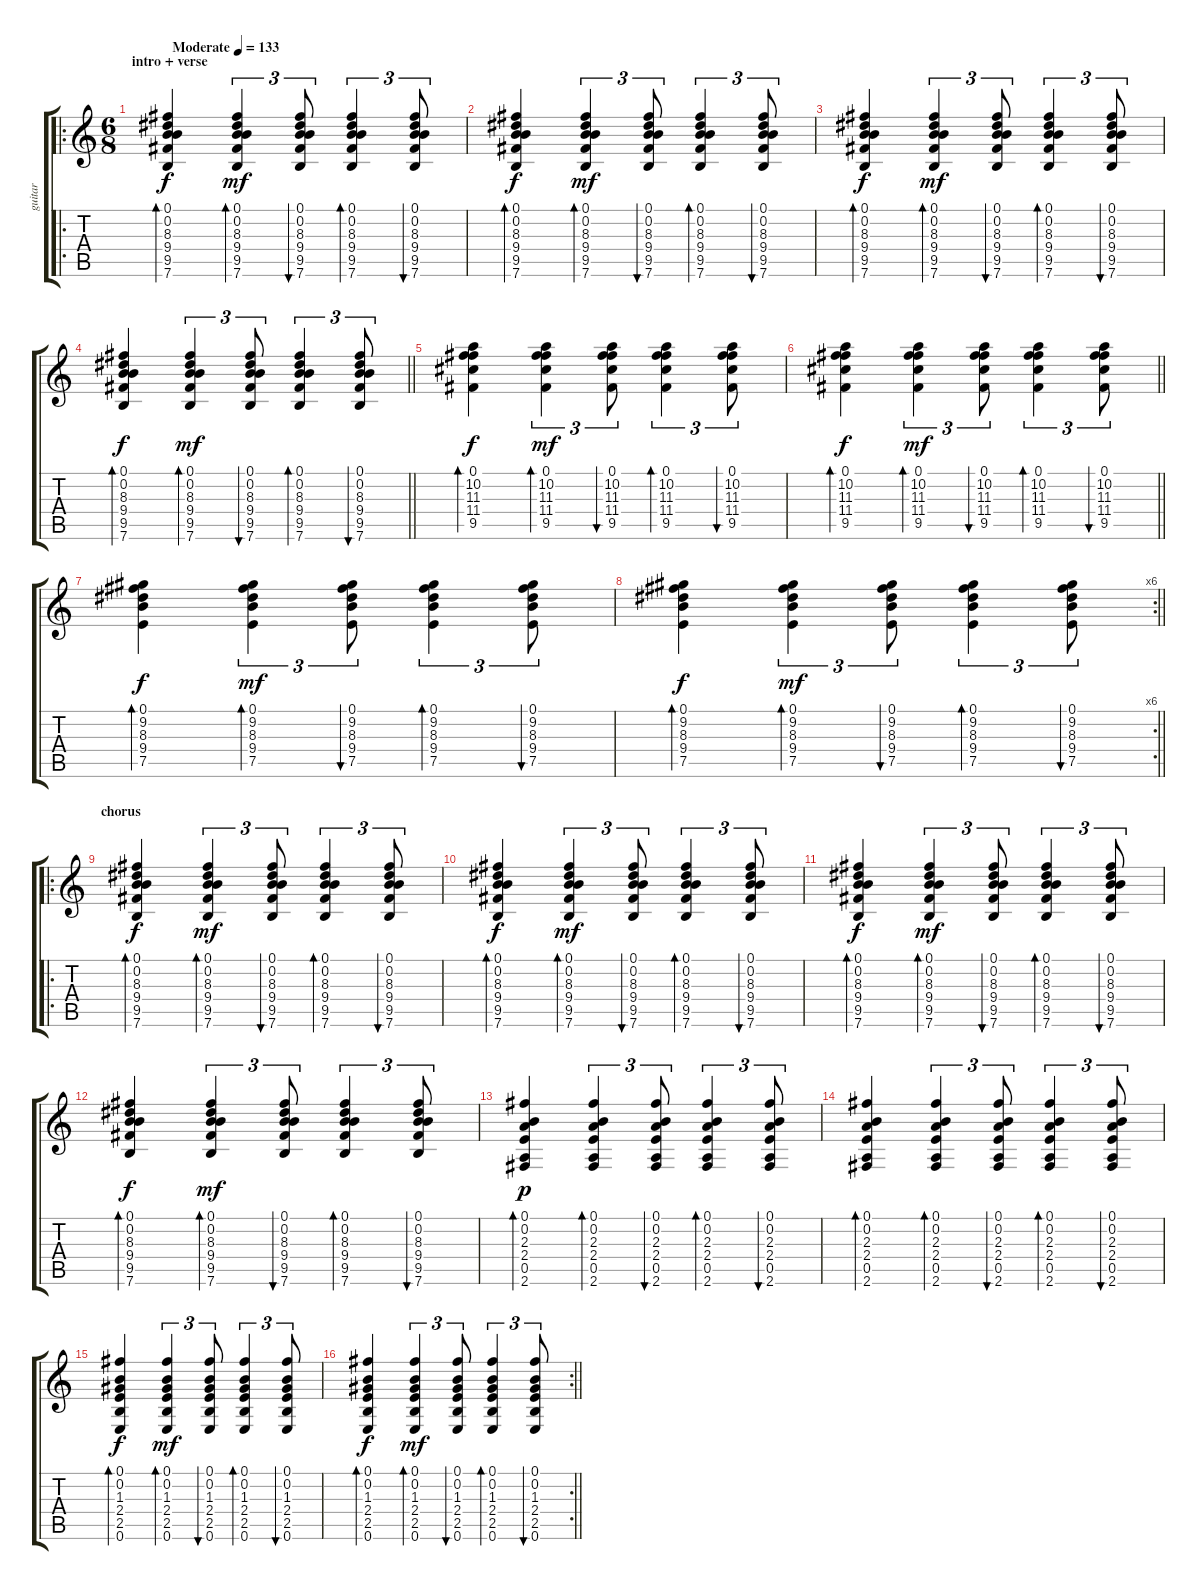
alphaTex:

\track ("guitar" "guitar") {instrument acousticguitarsteel}
\staff {score tabs}
\tuning (Gb4 B3 G3 D3 A2 E2) {hide}
\ro
\ts (6 8)
\section ("" "intro + verse")
\tempo (133 "Moderate")
\clef g2
\ks c
(0.1 0.2 8.3 9.4 9.5 7.6).4{bd 30 dy f instrument acousticguitarsteel} (0.1 0.2 8.3 9.4 9.5 7.6).4{tu (3 2) bd 30 dy mf} (0.1 0.2 8.3 9.4 9.5 7.6).8{tu (3 2) bu 30} (0.1 0.2 8.3 9.4 9.5 7.6).4{tu (3 2) bd 30} (0.1 0.2 8.3 9.4 9.5 7.6).8{tu (3 2) bu 30} |
(0.1 0.2 8.3 9.4 9.5 7.6).4{bd 30 dy f} (0.1 0.2 8.3 9.4 9.5 7.6).4{tu (3 2) bd 30 dy mf} (0.1 0.2 8.3 9.4 9.5 7.6).8{tu (3 2) bu 30} (0.1 0.2 8.3 9.4 9.5 7.6).4{tu (3 2) bd 30} (0.1 0.2 8.3 9.4 9.5 7.6).8{tu (3 2) bu 30} |
(0.1 0.2 8.3 9.4 9.5 7.6).4{bd 30 dy f} (0.1 0.2 8.3 9.4 9.5 7.6).4{tu (3 2) bd 30 dy mf} (0.1 0.2 8.3 9.4 9.5 7.6).8{tu (3 2) bu 30} (0.1 0.2 8.3 9.4 9.5 7.6).4{tu (3 2) bd 30} (0.1 0.2 8.3 9.4 9.5 7.6).8{tu (3 2) bu 30} |
\barLineRight lightlight
(0.1 0.2 8.3 9.4 9.5 7.6).4{bd 30 dy f} (0.1 0.2 8.3 9.4 9.5 7.6).4{tu (3 2) bd 30 dy mf} (0.1 0.2 8.3 9.4 9.5 7.6).8{tu (3 2) bu 30} (0.1 0.2 8.3 9.4 9.5 7.6).4{tu (3 2) bd 30} (0.1 0.2 8.3 9.4 9.5 7.6).8{tu (3 2) bu 30} |
\section ("" "")
(0.1 10.2 11.3 11.4 9.5).4{bd 30 dy f} (0.1 10.2 11.3 11.4 9.5).4{tu (3 2) bd 30 dy mf} (0.1 10.2 11.3 11.4 9.5).8{tu (3 2) bu 30} (0.1 10.2 11.3 11.4 9.5).4{tu (3 2) bd 30} (0.1 10.2 11.3 11.4 9.5).8{tu (3 2) bu 30} |
\barLineRight lightlight
(0.1 10.2 11.3 11.4 9.5).4{bd 30 dy f} (0.1 10.2 11.3 11.4 9.5).4{tu (3 2) bd 30 dy mf} (0.1 10.2 11.3 11.4 9.5).8{tu (3 2) bu 30} (0.1 10.2 11.3 11.4 9.5).4{tu (3 2) bd 30} (0.1 10.2 11.3 11.4 9.5).8{tu (3 2) bu 30} |
\section ("" "")
(0.1 9.2 8.3 9.4 7.5).4{bd 30 dy f} (0.1 9.2 8.3 9.4 7.5).4{tu (3 2) bd 30 dy mf} (0.1 9.2 8.3 9.4 7.5).8{tu (3 2) bu 30} (0.1 9.2 8.3 9.4 7.5).4{tu (3 2) bd 30} (0.1 9.2 8.3 9.4 7.5).8{tu (3 2) bu 30} |
\rc 6
\barLineRight lightlight
(0.1 9.2 8.3 9.4 7.5).4{bd 30 dy f} (0.1 9.2 8.3 9.4 7.5).4{tu (3 2) bd 30 dy mf} (0.1 9.2 8.3 9.4 7.5).8{tu (3 2) bu 30} (0.1 9.2 8.3 9.4 7.5).4{tu (3 2) bd 30} (0.1 9.2 8.3 9.4 7.5).8{tu (3 2) bu 30} |
\ro
\section ("" "chorus")
(0.1 0.2 8.3 9.4 9.5 7.6).4{bd 30 dy f} (0.1 0.2 8.3 9.4 9.5 7.6).4{tu (3 2) bd 30 dy mf} (0.1 0.2 8.3 9.4 9.5 7.6).8{tu (3 2) bu 30} (0.1 0.2 8.3 9.4 9.5 7.6).4{tu (3 2) bd 30} (0.1 0.2 8.3 9.4 9.5 7.6).8{tu (3 2) bu 30} |
(0.1 0.2 8.3 9.4 9.5 7.6).4{bd 30 dy f} (0.1 0.2 8.3 9.4 9.5 7.6).4{tu (3 2) bd 30 dy mf} (0.1 0.2 8.3 9.4 9.5 7.6).8{tu (3 2) bu 30} (0.1 0.2 8.3 9.4 9.5 7.6).4{tu (3 2) bd 30} (0.1 0.2 8.3 9.4 9.5 7.6).8{tu (3 2) bu 30} |
(0.1 0.2 8.3 9.4 9.5 7.6).4{bd 30 dy f} (0.1 0.2 8.3 9.4 9.5 7.6).4{tu (3 2) bd 30 dy mf} (0.1 0.2 8.3 9.4 9.5 7.6).8{tu (3 2) bu 30} (0.1 0.2 8.3 9.4 9.5 7.6).4{tu (3 2) bd 30} (0.1 0.2 8.3 9.4 9.5 7.6).8{tu (3 2) bu 30} |
(0.1 0.2 8.3 9.4 9.5 7.6).4{bd 30 dy f} (0.1 0.2 8.3 9.4 9.5 7.6).4{tu (3 2) bd 30 dy mf} (0.1 0.2 8.3 9.4 9.5 7.6).8{tu (3 2) bu 30} (0.1 0.2 8.3 9.4 9.5 7.6).4{tu (3 2) bd 30} (0.1 0.2 8.3 9.4 9.5 7.6).8{tu (3 2) bu 30} |
(0.1 0.2 2.3 2.4 0.5 2.6).4{bd 30 dy p} (0.1 0.2 2.3 2.4 0.5 2.6).4{tu (3 2) bd 30} (0.1 0.2 2.3 2.4 0.5 2.6).8{tu (3 2) bu 30} (0.1 0.2 2.3 2.4 0.5 2.6).4{tu (3 2) bd 30} (0.1 0.2 2.3 2.4 0.5 2.6).8{tu (3 2) bu 30} |
(0.1 0.2 2.3 2.4 0.5 2.6).4{bd 30} (0.1 0.2 2.3 2.4 0.5 2.6).4{tu (3 2) bd 30} (0.1 0.2 2.3 2.4 0.5 2.6).8{tu (3 2) bu 30} (0.1 0.2 2.3 2.4 0.5 2.6).4{tu (3 2) bd 30} (0.1 0.2 2.3 2.4 0.5 2.6).8{tu (3 2) bu 30} |
(0.1 0.2 1.3 2.4 2.5 0.6).4{bd 30 dy f} (0.1 0.2 1.3 2.4 2.5 0.6).4{tu (3 2) bd 30 dy mf} (0.1 0.2 1.3 2.4 2.5 0.6).8{tu (3 2) bu 30} (0.1 0.2 1.3 2.4 2.5 0.6).4{tu (3 2) bd 30} (0.1 0.2 1.3 2.4 2.5 0.6).8{tu (3 2) bu 30} |
\rc 2
\barLineRight lightlight
(0.1 0.2 1.3 2.4 2.5 0.6).4{bd 30 dy f} (0.1 0.2 1.3 2.4 2.5 0.6).4{tu (3 2) bd 30 dy mf} (0.1 0.2 1.3 2.4 2.5 0.6).8{tu (3 2) bu 30} (0.1 0.2 1.3 2.4 2.5 0.6).4{tu (3 2) bd 30} (0.1 0.2 1.3 2.4 2.5 0.6).8{tu (3 2) bu 30}
